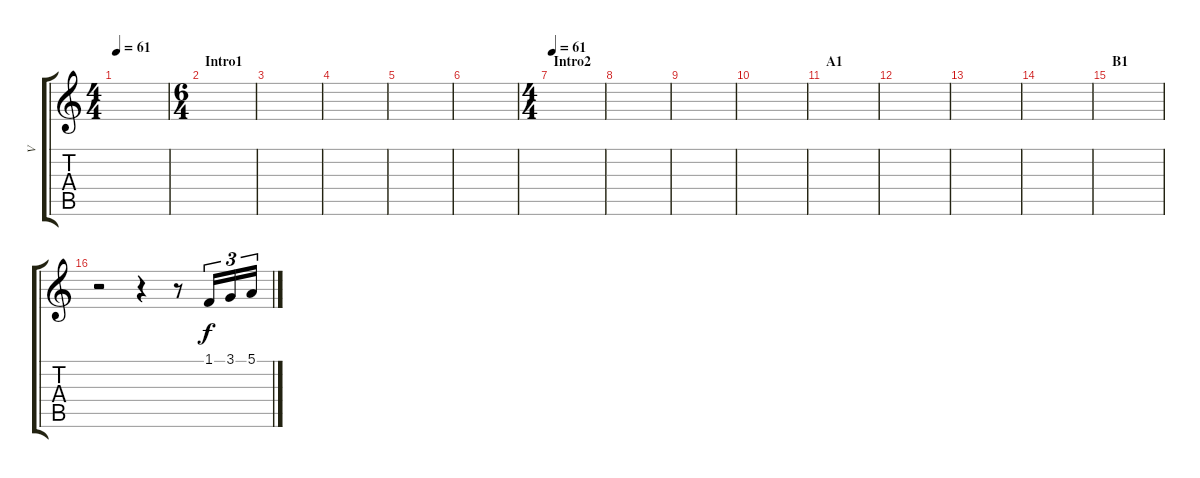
\track ("V" "V") {instrument violin}
\staff {score tabs}
\tuning (E4 B3 G3 D3 A2 E2) {hide}
\ts (4 4)
\tempo 61
\tempo 70
\tempo 61
\clef g2
\ks c
|
\ts (6 4)
\section ("" "Intro1")
|
|
|
|
|
\ts (4 4)
\section ("" "Intro2")
\tempo 61
|
|
|
|
\section ("" "A1")
|
|
|
|
\section ("" "B1")
|
r.2 r.4 r.8 1.1.16{tu (3 2)} 3.1.16{tu (3 2)} 5.1.16{tu (3 2)}
